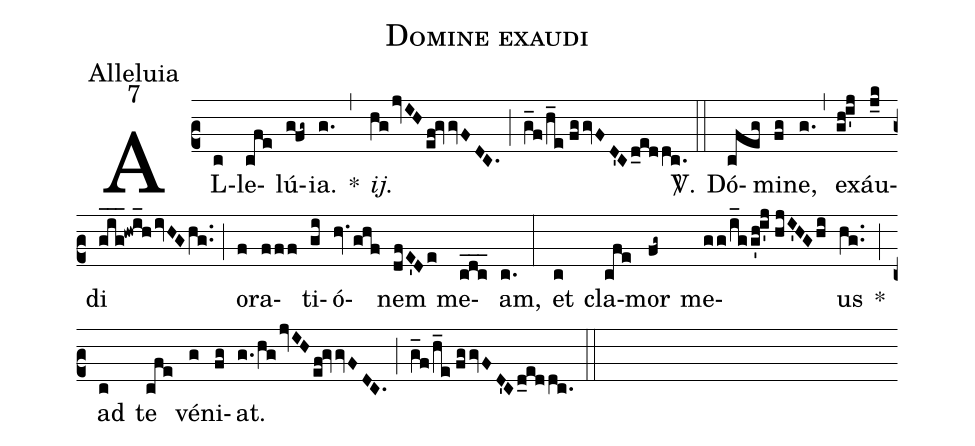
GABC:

name:Domine exaudi;
office-part:Alleluia;
mode:7;
%%
(c2) AL(c)le(cfe)lú(g!fg~)ia.(g.) *(,) <i>ij.</i>(hg/jvIH/ef!gvvFDC.) (;) (g_f/h_e//fggvFD'C/d_eddc.) <sp>V/</sp>.(::) Dó(cfeg)mi(fg)ne,(g.) (,) ex(gh!i'j)áu(j_k)di(gig___!hwi_h/ivHG/hg..) (;) o(f)ra(fff)ti(gi)ó(hv./ghf)nem(dfE'De) me(cdc___)am,(c.) (:) et(c) cla(cfe)mor(fg~) me(gg/i_g/g'h!i'j//hjI'HG/hi)us(hg..) *(;) ad(c) te(cfe) vé(g)ni(fg)at.(g./hg/jvIH/ef!gvvFDC.) (;) (g_f/h_e//fg/gvFD'C/d_eddc.) (::)
